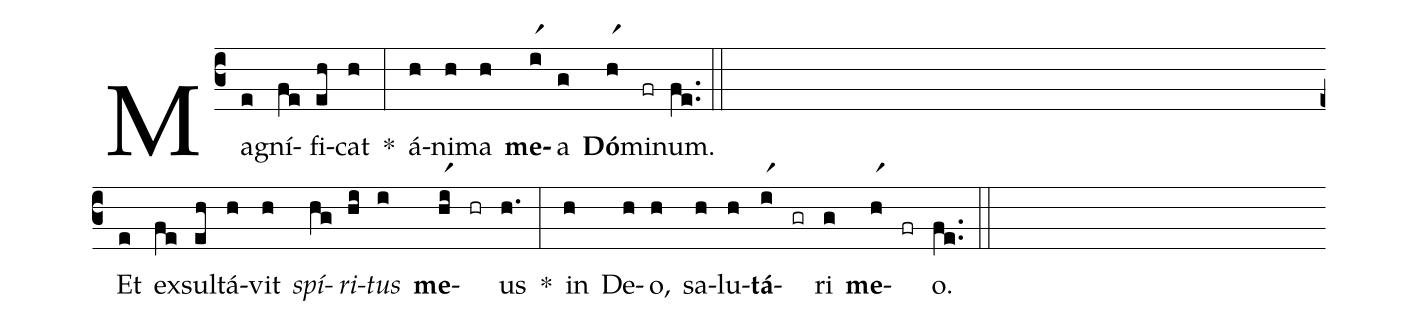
%%
(c3)
Mag(e)ní(fe)fi(eh)cat(h) *(:)
á(h)ni(h)ma(h) <b>me</b>(ir1)a(g) <b>Dó</b>(hr1)mi(fr)num.(fe..) (::Z)

Et(e) ex(fe)sul(eh)tá(h)vit(h) <i>spí</i>(hg)<i>ri</i>(hi)<i>tus</i>(i) <b>me</b>-(hir1) (hr) us(h.) *(:)
in(h) De(h)o,(h) sa(h)lu(h)<b>tá</b>-(ir1) (gr) ri(g) <b>me</b>-(hr1) (fr) o.(fe..) (::)
